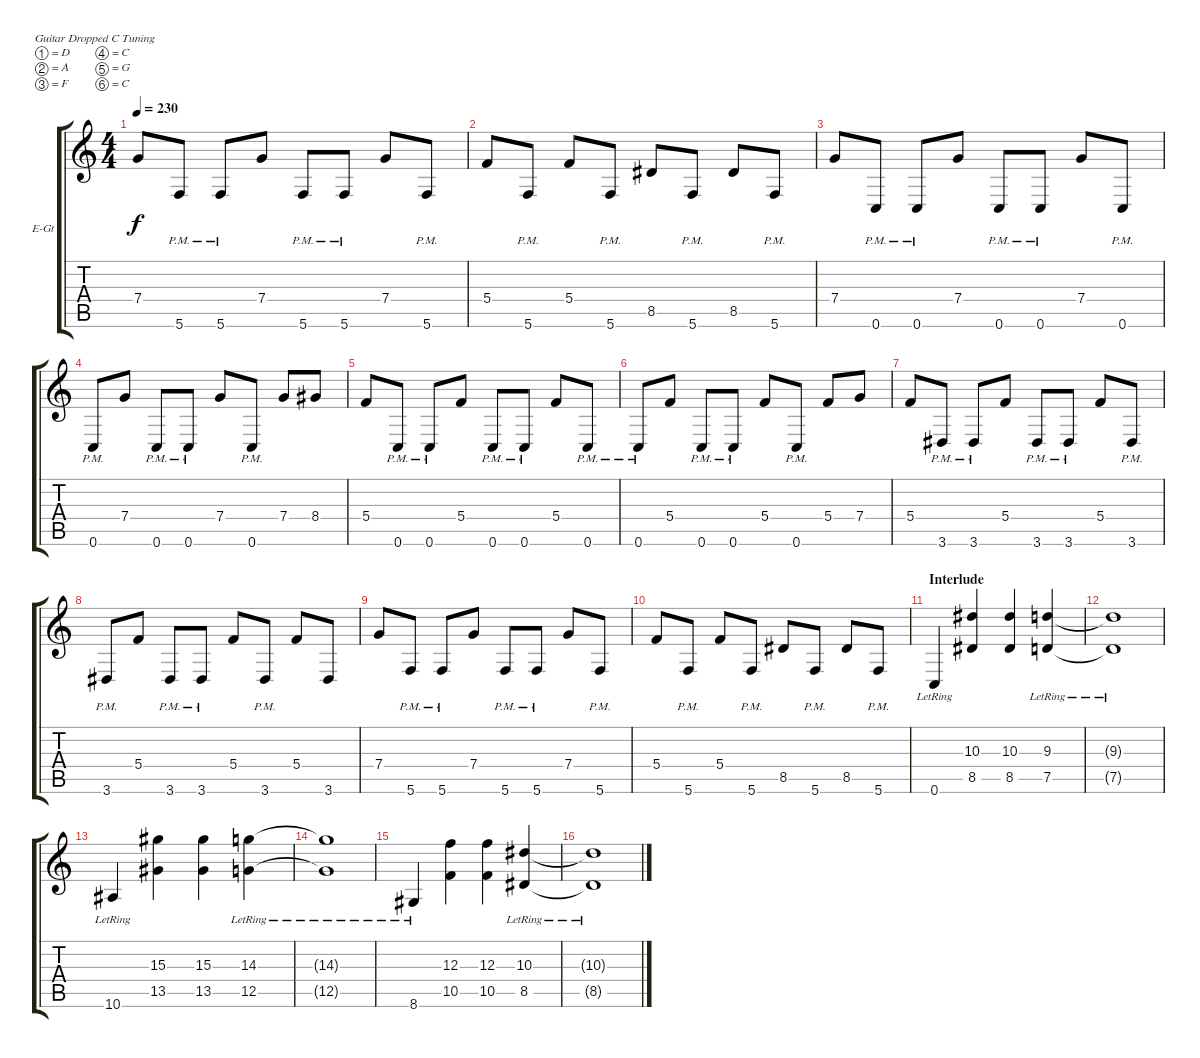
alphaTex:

\defaultSystemsLayout 4
\bracketExtendMode groupsimilarinstruments
\firstSystemTrackNameOrientation horizontal
\otherSystemsTrackNameOrientation horizontal
\track ("Electric Guitar" "E-Gt") {instrument distortionguitar}
\staff {score tabs}
\tuning (D4 A3 F3 C3 G2 C2)
\ts (4 4)
\tempo 230
\clef g2
\ks c
7.4.8{dy f} 5.6{pm}.8 5.6{pm}.8 7.4.8 5.6{pm}.8 5.6{pm}.8 7.4.8 5.6{pm}.8 |
5.4.8 5.6{pm}.8 5.4.8 5.6{pm}.8 8.5.8 5.6{pm}.8 8.5.8 5.6{pm}.8 |
7.4.8 0.6{pm}.8 0.6{pm}.8 7.4.8 0.6{pm}.8 0.6{pm}.8 7.4.8 0.6{pm}.8 |
0.6{pm}.8 7.4.8 0.6{pm}.8 0.6{pm}.8 7.4.8 0.6{pm}.8 7.4.8 8.4.8 |
5.4.8 0.6{pm}.8 0.6{pm}.8 5.4.8 0.6{pm}.8 0.6{pm}.8 5.4.8 0.6{pm}.8 |
0.6{pm}.8 5.4.8 0.6{pm}.8 0.6{pm}.8 5.4.8 0.6{pm}.8 5.4.8 7.4.8 |
5.4.8 3.6{pm}.8 3.6{pm}.8 5.4.8 3.6{pm}.8 3.6{pm}.8 5.4.8 3.6{pm}.8 |
3.6{pm}.8 5.4.8 3.6{pm}.8 3.6{pm}.8 5.4.8 3.6{pm}.8 5.4.8 3.6.8 |
7.4.8 5.6{pm}.8 5.6{pm}.8 7.4.8 5.6{pm}.8 5.6{pm}.8 7.4.8 5.6{pm}.8 |
5.4.8 5.6{pm}.8 5.4.8 5.6{pm}.8 8.5.8 5.6{pm}.8 8.5.8 5.6{pm}.8 |
\section ("" "Interlude")
0.6{lr}.4 (8.5 10.3).4 (8.5 10.3).4 (7.5{lr} 9.3{lr}).4 |
(7.5{lr t} 9.3{lr t}).1 |
10.6{lr}.4 (13.5 15.3).4 (13.5 15.3).4 (12.5{lr} 14.3{lr}).4 |
(12.5{lr t} 14.3{lr t}).1 |
8.6{lr}.4 (10.5 12.3).4 (10.5 12.3).4 (8.5{lr} 10.3{lr}).4 |
(8.5{lr t} 10.3{lr t}).1
